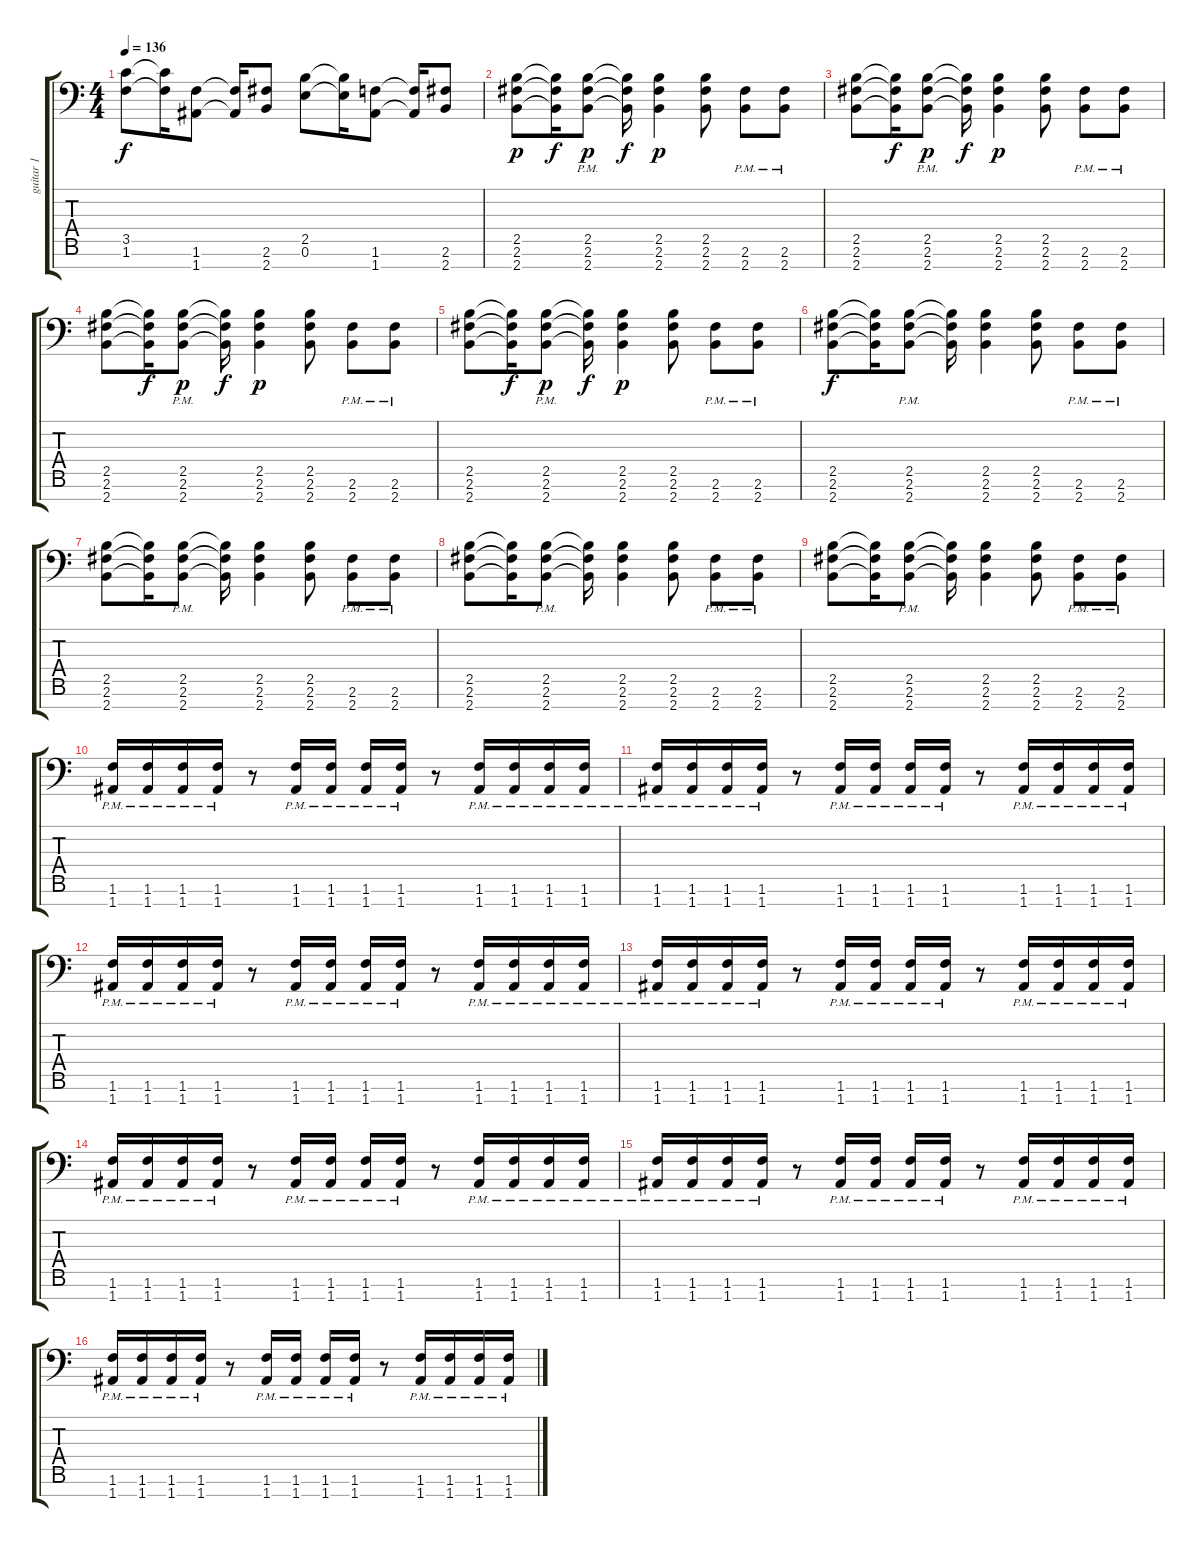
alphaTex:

\track ("guitar 1" "guitar 1") {instrument overdrivenguitar}
\staff {score tabs}
\tuning (E4 B3 G3 D3 A2 E2 A1) {hide}
\ts (4 4)
\tempo 136
\clef f4
\ks c
(3.5 1.6).8{dy f} (3.5{t} 1.6{t}).16 (1.6 1.7).8 (1.6{t} 1.7{t}).16 (2.6 2.7).8 (2.5 0.6).8 (2.5{t} 0.6{t}).16 (1.6 1.7).8 (1.6{t} 1.7{t}).16 (2.6 2.7).8 |
(2.5 2.6 2.7).8{dy p} (2.5{t} 2.6{t} 2.7{t}).16{dy f} (2.5{pm} 2.6{pm} 2.7{pm}).8{dy p} (2.5{t} 2.6{t} 2.7{t}).16{dy f} (2.5 2.6 2.7).4{dy p} (2.5 2.6 2.7).8 (2.6{pm} 2.7{pm}).8 (2.6{pm} 2.7{pm}).8 |
(2.5 2.6 2.7).8 (2.5{t} 2.6{t} 2.7{t}).16{dy f} (2.5{pm} 2.6{pm} 2.7{pm}).8{dy p} (2.5{t} 2.6{t} 2.7{t}).16{dy f} (2.5 2.6 2.7).4{dy p} (2.5 2.6 2.7).8 (2.6{pm} 2.7{pm}).8 (2.6{pm} 2.7{pm}).8 |
(2.5 2.6 2.7).8 (2.5{t} 2.6{t} 2.7{t}).16{dy f} (2.5{pm} 2.6{pm} 2.7{pm}).8{dy p} (2.5{t} 2.6{t} 2.7{t}).16{dy f} (2.5 2.6 2.7).4{dy p} (2.5 2.6 2.7).8 (2.6{pm} 2.7{pm}).8 (2.6{pm} 2.7{pm}).8 |
(2.5 2.6 2.7).8 (2.5{t} 2.6{t} 2.7{t}).16{dy f} (2.5{pm} 2.6{pm} 2.7{pm}).8{dy p} (2.5{t} 2.6{t} 2.7{t}).16{dy f} (2.5 2.6 2.7).4{dy p} (2.5 2.6 2.7).8 (2.6{pm} 2.7{pm}).8 (2.6{pm} 2.7{pm}).8 |
(2.5 2.6 2.7).8{dy f} (2.5{t} 2.6{t} 2.7{t}).16 (2.5{pm} 2.6{pm} 2.7{pm}).8 (2.5{t} 2.6{t} 2.7{t}).16 (2.5 2.6 2.7).4 (2.5 2.6 2.7).8 (2.6{pm} 2.7{pm}).8 (2.6{pm} 2.7{pm}).8 |
(2.5 2.6 2.7).8 (2.5{t} 2.6{t} 2.7{t}).16 (2.5{pm} 2.6{pm} 2.7{pm}).8 (2.5{t} 2.6{t} 2.7{t}).16 (2.5 2.6 2.7).4 (2.5 2.6 2.7).8 (2.6{pm} 2.7{pm}).8 (2.6{pm} 2.7{pm}).8 |
(2.5 2.6 2.7).8 (2.5{t} 2.6{t} 2.7{t}).16 (2.5{pm} 2.6{pm} 2.7{pm}).8 (2.5{t} 2.6{t} 2.7{t}).16 (2.5 2.6 2.7).4 (2.5 2.6 2.7).8 (2.6{pm} 2.7{pm}).8 (2.6{pm} 2.7{pm}).8 |
(2.5 2.6 2.7).8 (2.5{t} 2.6{t} 2.7{t}).16 (2.5{pm} 2.6{pm} 2.7{pm}).8 (2.5{t} 2.6{t} 2.7{t}).16 (2.5 2.6 2.7).4 (2.5 2.6 2.7).8 (2.6{pm} 2.7{pm}).8 (2.6{pm} 2.7{pm}).8 |
(1.6{pm} 1.7{pm}).16 (1.6{pm} 1.7{pm}).16 (1.6{pm} 1.7{pm}).16 (1.6{pm} 1.7{pm}).16 r.8 (1.6{pm} 1.7{pm}).16 (1.6{pm} 1.7{pm}).16 (1.6{pm} 1.7{pm}).16 (1.6{pm} 1.7{pm}).16 r.8 (1.6{pm} 1.7{pm}).16 (1.6{pm} 1.7{pm}).16 (1.6{pm} 1.7{pm}).16 (1.6{pm} 1.7{pm}).16 |
(1.6{pm} 1.7{pm}).16 (1.6{pm} 1.7{pm}).16 (1.6{pm} 1.7{pm}).16 (1.6{pm} 1.7{pm}).16 r.8 (1.6{pm} 1.7{pm}).16 (1.6{pm} 1.7{pm}).16 (1.6{pm} 1.7{pm}).16 (1.6{pm} 1.7{pm}).16 r.8 (1.6{pm} 1.7{pm}).16 (1.6{pm} 1.7{pm}).16 (1.6{pm} 1.7{pm}).16 (1.6{pm} 1.7{pm}).16 |
(1.6{pm} 1.7{pm}).16 (1.6{pm} 1.7{pm}).16 (1.6{pm} 1.7{pm}).16 (1.6{pm} 1.7{pm}).16 r.8 (1.6{pm} 1.7{pm}).16 (1.6{pm} 1.7{pm}).16 (1.6{pm} 1.7{pm}).16 (1.6{pm} 1.7{pm}).16 r.8 (1.6{pm} 1.7{pm}).16 (1.6{pm} 1.7{pm}).16 (1.6{pm} 1.7{pm}).16 (1.6{pm} 1.7{pm}).16 |
(1.6{pm} 1.7{pm}).16 (1.6{pm} 1.7{pm}).16 (1.6{pm} 1.7{pm}).16 (1.6{pm} 1.7{pm}).16 r.8 (1.6{pm} 1.7{pm}).16 (1.6{pm} 1.7{pm}).16 (1.6{pm} 1.7{pm}).16 (1.6{pm} 1.7{pm}).16 r.8 (1.6{pm} 1.7{pm}).16 (1.6{pm} 1.7{pm}).16 (1.6{pm} 1.7{pm}).16 (1.6{pm} 1.7{pm}).16 |
(1.6{pm} 1.7{pm}).16 (1.6{pm} 1.7{pm}).16 (1.6{pm} 1.7{pm}).16 (1.6{pm} 1.7{pm}).16 r.8 (1.6{pm} 1.7{pm}).16 (1.6{pm} 1.7{pm}).16 (1.6{pm} 1.7{pm}).16 (1.6{pm} 1.7{pm}).16 r.8 (1.6{pm} 1.7{pm}).16 (1.6{pm} 1.7{pm}).16 (1.6{pm} 1.7{pm}).16 (1.6{pm} 1.7{pm}).16 |
(1.6{pm} 1.7{pm}).16 (1.6{pm} 1.7{pm}).16 (1.6{pm} 1.7{pm}).16 (1.6{pm} 1.7{pm}).16 r.8 (1.6{pm} 1.7{pm}).16 (1.6{pm} 1.7{pm}).16 (1.6{pm} 1.7{pm}).16 (1.6{pm} 1.7{pm}).16 r.8 (1.6{pm} 1.7{pm}).16 (1.6{pm} 1.7{pm}).16 (1.6{pm} 1.7{pm}).16 (1.6{pm} 1.7{pm}).16 |
(1.6{pm} 1.7{pm}).16 (1.6{pm} 1.7{pm}).16 (1.6{pm} 1.7{pm}).16 (1.6{pm} 1.7{pm}).16 r.8 (1.6{pm} 1.7{pm}).16 (1.6{pm} 1.7{pm}).16 (1.6{pm} 1.7{pm}).16 (1.6{pm} 1.7{pm}).16 r.8 (1.6{pm} 1.7{pm}).16 (1.6{pm} 1.7{pm}).16 (1.6{pm} 1.7{pm}).16 (1.6{pm} 1.7{pm}).16
